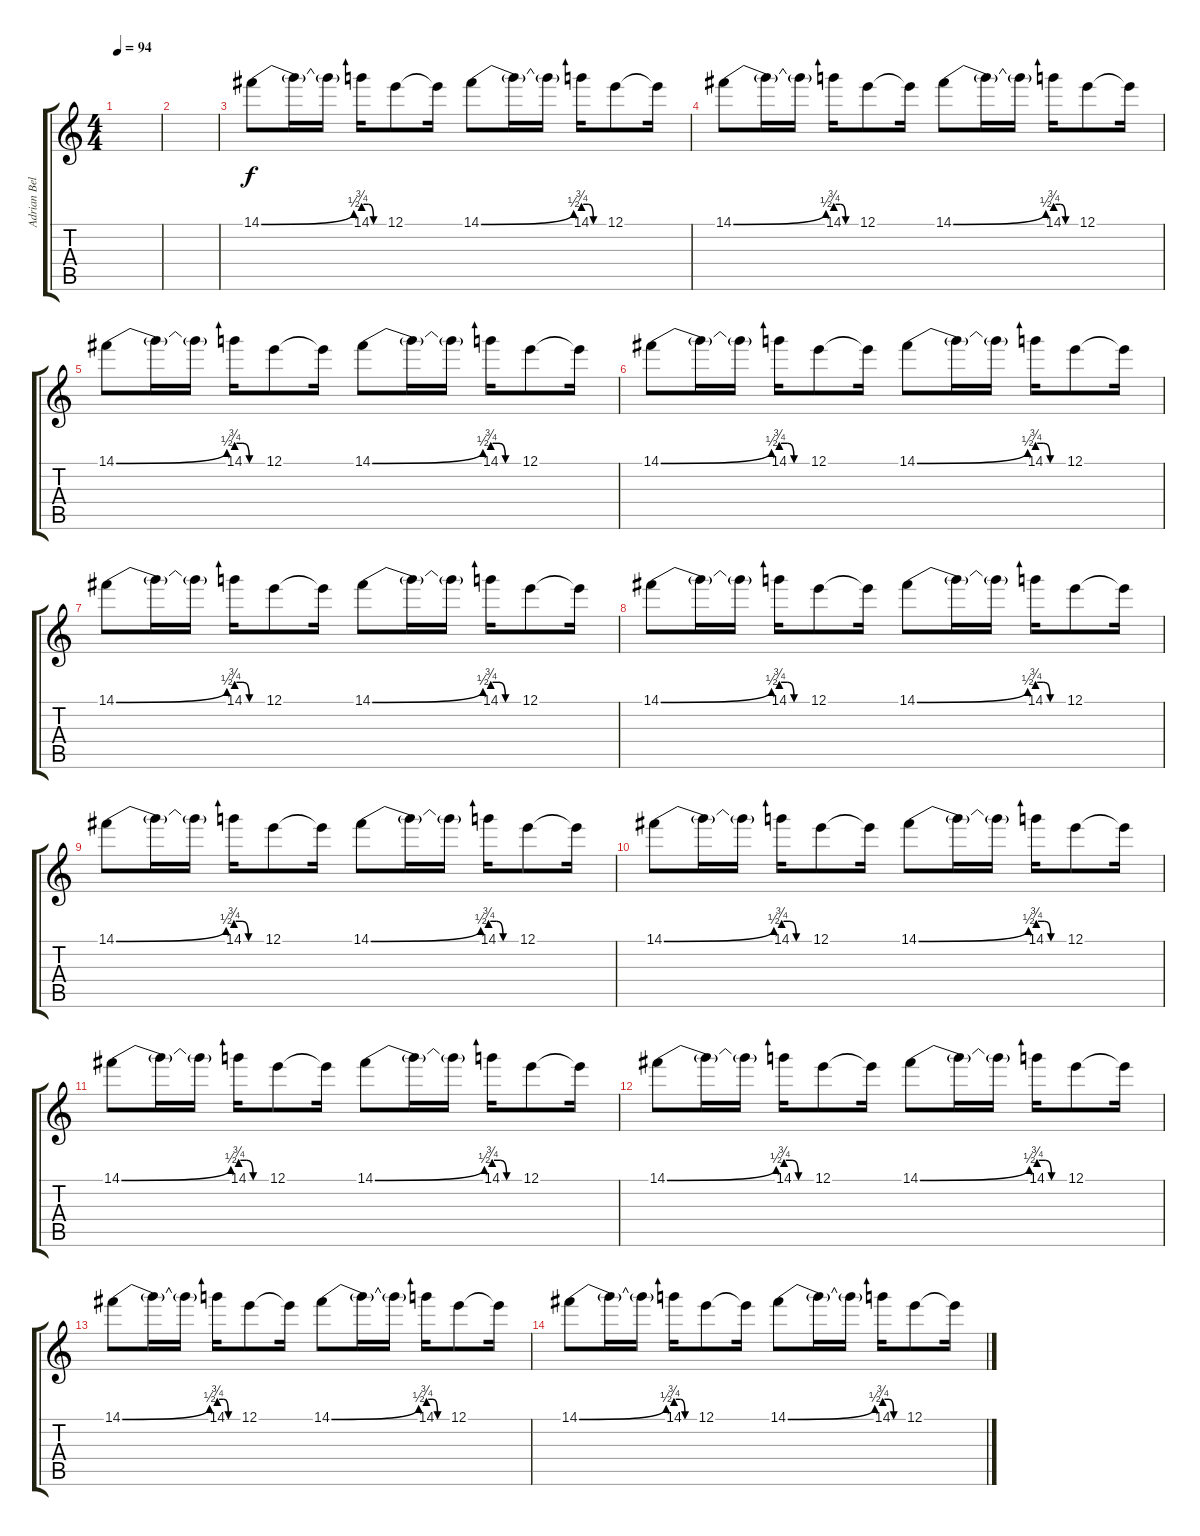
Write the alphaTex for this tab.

\track ("Adrian Belew" "Adrian Bel") {instrument distortionguitar}
\staff {score tabs}
\tuning (E4 B3 G3 D3 A2 E2) {hide}
\ts (4 4)
\tempo 94
\clef g2
\ks c
|
|
14.1{be (bend 0 0 60 2)}.8 14.1{t}.16 14.1{t}.16 14.1{be (custom 0 3 15 3 30 0 60 0)}.16 12.1.8 12.1{t}.16 14.1{be (bend 0 0 60 2)}.8 14.1{t}.16 14.1{t}.16 14.1{be (custom 0 3 15 3 30 0 60 0)}.16 12.1.8 12.1{t}.16 |
14.1{be (bend 0 0 60 2)}.8 14.1{t}.16 14.1{t}.16 14.1{be (custom 0 3 15 3 30 0 60 0)}.16 12.1.8 12.1{t}.16 14.1{be (bend 0 0 60 2)}.8 14.1{t}.16 14.1{t}.16 14.1{be (custom 0 3 15 3 30 0 60 0)}.16 12.1.8 12.1{t}.16 |
14.1{be (bend 0 0 60 2)}.8 14.1{t}.16 14.1{t}.16 14.1{be (custom 0 3 15 3 30 0 60 0)}.16 12.1.8 12.1{t}.16 14.1{be (bend 0 0 60 2)}.8 14.1{t}.16 14.1{t}.16 14.1{be (custom 0 3 15 3 30 0 60 0)}.16 12.1.8 12.1{t}.16 |
14.1{be (bend 0 0 60 2)}.8 14.1{t}.16 14.1{t}.16 14.1{be (custom 0 3 15 3 30 0 60 0)}.16 12.1.8 12.1{t}.16 14.1{be (bend 0 0 60 2)}.8 14.1{t}.16 14.1{t}.16 14.1{be (custom 0 3 15 3 30 0 60 0)}.16 12.1.8 12.1{t}.16 |
14.1{be (bend 0 0 60 2)}.8 14.1{t}.16 14.1{t}.16 14.1{be (custom 0 3 15 3 30 0 60 0)}.16 12.1.8 12.1{t}.16 14.1{be (bend 0 0 60 2)}.8 14.1{t}.16 14.1{t}.16 14.1{be (custom 0 3 15 3 30 0 60 0)}.16 12.1.8 12.1{t}.16 |
14.1{be (bend 0 0 60 2)}.8 14.1{t}.16 14.1{t}.16 14.1{be (custom 0 3 15 3 30 0 60 0)}.16 12.1.8 12.1{t}.16 14.1{be (bend 0 0 60 2)}.8 14.1{t}.16 14.1{t}.16 14.1{be (custom 0 3 15 3 30 0 60 0)}.16 12.1.8 12.1{t}.16 |
14.1{be (bend 0 0 60 2)}.8 14.1{t}.16 14.1{t}.16 14.1{be (custom 0 3 15 3 30 0 60 0)}.16 12.1.8 12.1{t}.16 14.1{be (bend 0 0 60 2)}.8 14.1{t}.16 14.1{t}.16 14.1{be (custom 0 3 15 3 30 0 60 0)}.16 12.1.8 12.1{t}.16 |
14.1{be (bend 0 0 60 2)}.8 14.1{t}.16 14.1{t}.16 14.1{be (custom 0 3 15 3 30 0 60 0)}.16 12.1.8 12.1{t}.16 14.1{be (bend 0 0 60 2)}.8 14.1{t}.16 14.1{t}.16 14.1{be (custom 0 3 15 3 30 0 60 0)}.16 12.1.8 12.1{t}.16 |
14.1{be (bend 0 0 60 2)}.8 14.1{t}.16 14.1{t}.16 14.1{be (custom 0 3 15 3 30 0 60 0)}.16 12.1.8 12.1{t}.16 14.1{be (bend 0 0 60 2)}.8 14.1{t}.16 14.1{t}.16 14.1{be (custom 0 3 15 3 30 0 60 0)}.16 12.1.8 12.1{t}.16 |
14.1{be (bend 0 0 60 2)}.8 14.1{t}.16 14.1{t}.16 14.1{be (custom 0 3 15 3 30 0 60 0)}.16 12.1.8 12.1{t}.16 14.1{be (bend 0 0 60 2)}.8 14.1{t}.16 14.1{t}.16 14.1{be (custom 0 3 15 3 30 0 60 0)}.16 12.1.8 12.1{t}.16 |
14.1{be (bend 0 0 60 2)}.8 14.1{t}.16 14.1{t}.16 14.1{be (custom 0 3 15 3 30 0 60 0)}.16 12.1.8 12.1{t}.16 14.1{be (bend 0 0 60 2)}.8 14.1{t}.16 14.1{t}.16 14.1{be (custom 0 3 15 3 30 0 60 0)}.16 12.1.8 12.1{t}.16 |
14.1{be (bend 0 0 60 2)}.8 14.1{t}.16 14.1{t}.16 14.1{be (custom 0 3 15 3 30 0 60 0)}.16 12.1.8 12.1{t}.16 14.1{be (bend 0 0 60 2)}.8 14.1{t}.16 14.1{t}.16 14.1{be (custom 0 3 15 3 30 0 60 0)}.16 12.1.8 12.1{t}.16
